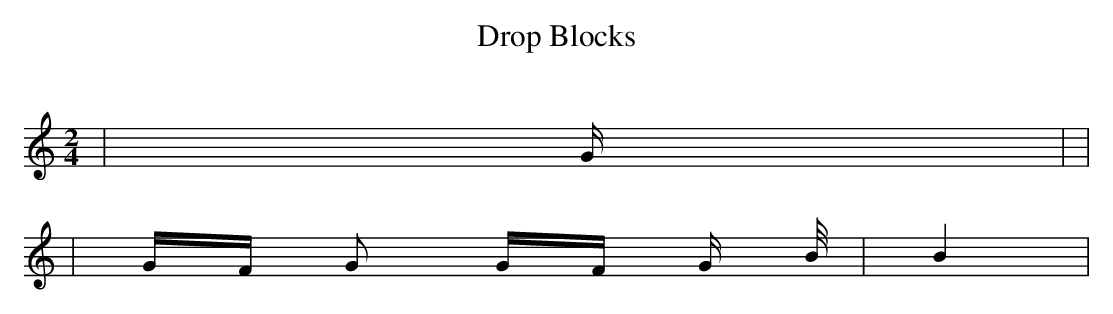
X:1
T:Drop Blocks
O:
M:2/4
L:1/16
K:C
| G | |
| GF G2 GF G B/2 | B4 |
